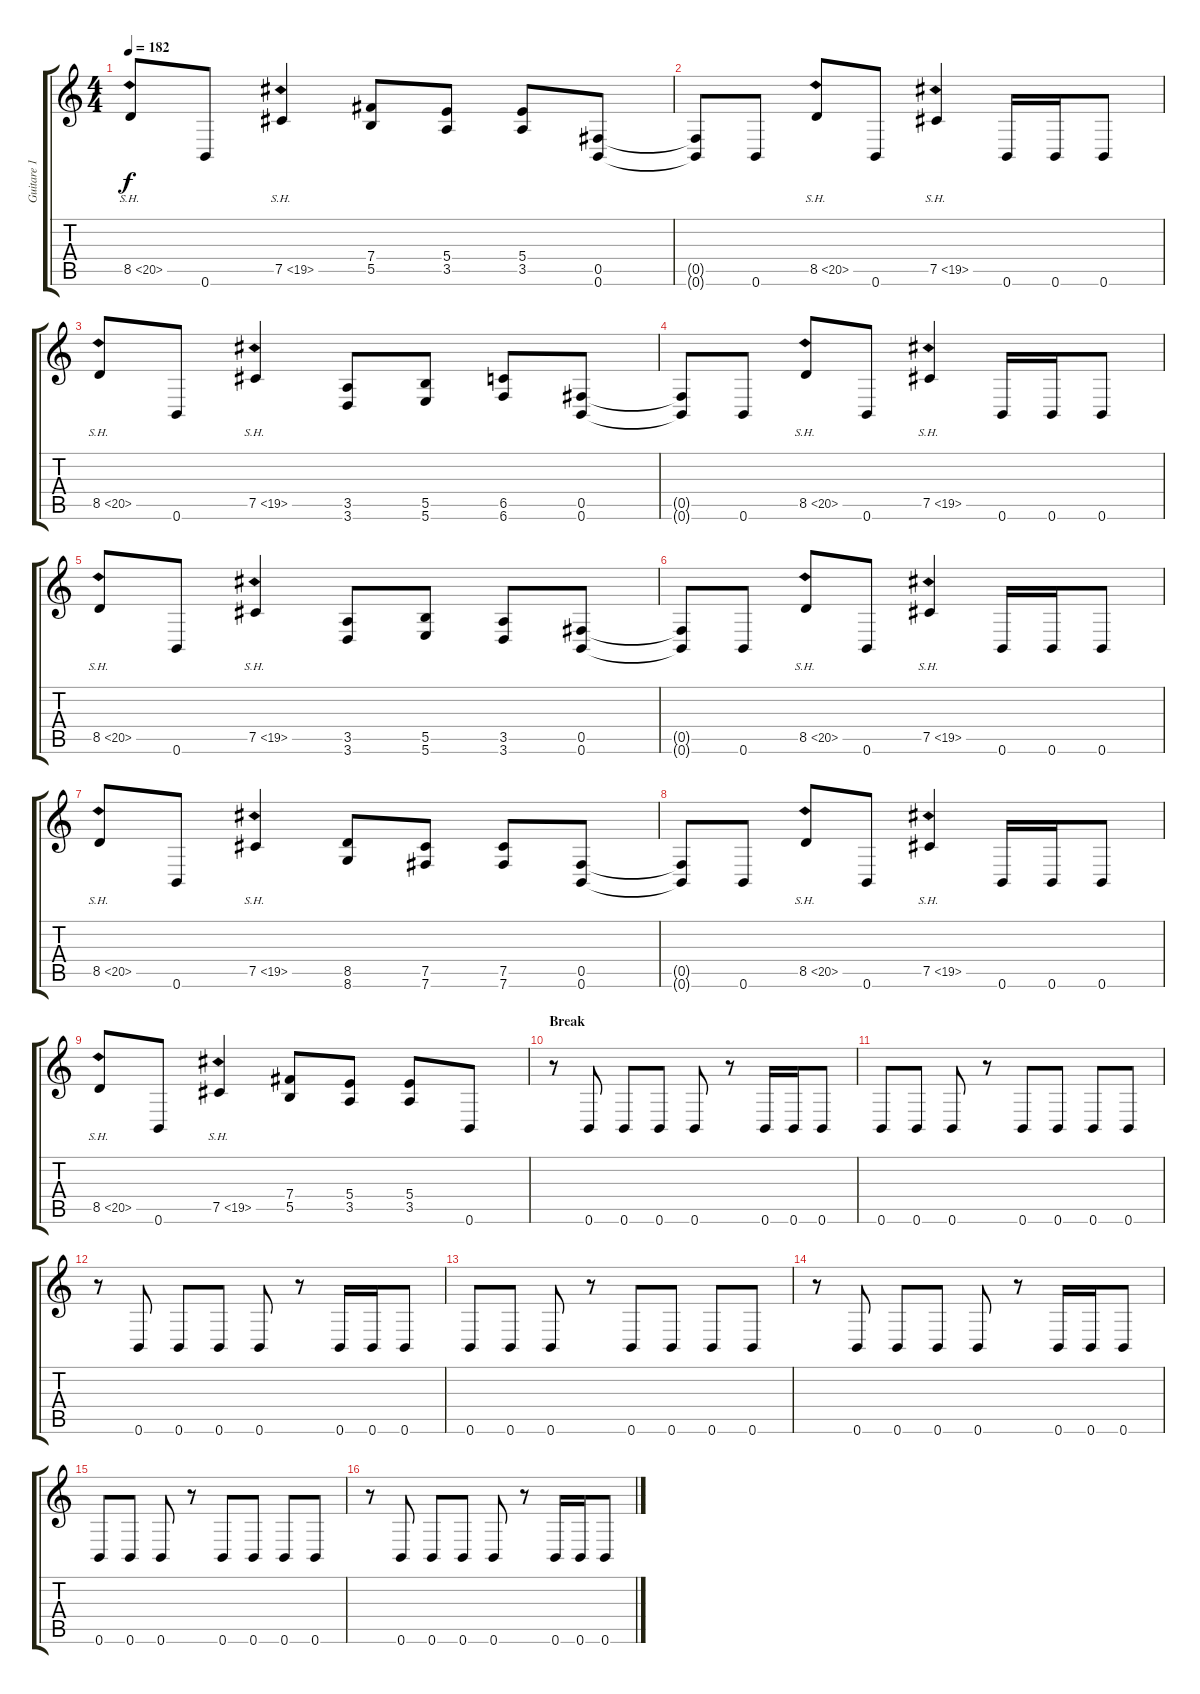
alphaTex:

\track ("Guitare 1" "Guitare 1") {instrument distortionguitar}
\staff {score tabs}
\tuning (Db4 Ab3 E3 B2 Gb2 B1) {hide}
\ts (4 4)
\tempo 182
\clef g2
\ks c
8.5{sh 12}.8{dy f} 0.6.8 7.5{sh 12}.4 (7.4 5.5).8 (5.4 3.5).8 (5.4 3.5).8 (0.5 0.6).8 |
(0.5{t} 0.6{t}).8 0.6.8 8.5{sh 12}.8 0.6.8 7.5{sh 12}.4 0.6.16 0.6.16 0.6.8 |
8.5{sh 12}.8 0.6.8 7.5{sh 12}.4 (3.5 3.6).8 (5.5 5.6).8 (6.5 6.6).8 (0.5 0.6).8 |
(0.5{t} 0.6{t}).8 0.6.8 8.5{sh 12}.8 0.6.8 7.5{sh 12}.4 0.6.16 0.6.16 0.6.8 |
8.5{sh 12}.8 0.6.8 7.5{sh 12}.4 (3.5 3.6).8 (5.5 5.6).8 (3.5 3.6).8 (0.5 0.6).8 |
(0.5{t} 0.6{t}).8 0.6.8 8.5{sh 12}.8 0.6.8 7.5{sh 12}.4 0.6.16 0.6.16 0.6.8 |
8.5{sh 12}.8 0.6.8 7.5{sh 12}.4 (8.5 8.6).8 (7.5 7.6).8 (7.5 7.6).8 (0.5 0.6).8 |
(0.5{t} 0.6{t}).8 0.6.8 8.5{sh 12}.8 0.6.8 7.5{sh 12}.4 0.6.16 0.6.16 0.6.8 |
8.5{sh 12}.8 0.6.8 7.5{sh 12}.4 (7.4 5.5).8 (5.4 3.5).8 (5.4 3.5).8 0.6.8 |
\section ("" "Break")
r.8 0.6.8 0.6.8 0.6.8 0.6.8 r.8 0.6.16 0.6.16 0.6.8 |
0.6.8 0.6.8 0.6.8 r.8 0.6.8 0.6.8 0.6.8 0.6.8 |
r.8 0.6.8 0.6.8 0.6.8 0.6.8 r.8 0.6.16 0.6.16 0.6.8 |
0.6.8 0.6.8 0.6.8 r.8 0.6.8 0.6.8 0.6.8 0.6.8 |
r.8 0.6.8 0.6.8 0.6.8 0.6.8 r.8 0.6.16 0.6.16 0.6.8 |
0.6.8 0.6.8 0.6.8 r.8 0.6.8 0.6.8 0.6.8 0.6.8 |
r.8 0.6.8 0.6.8 0.6.8 0.6.8 r.8 0.6.16 0.6.16 0.6.8
